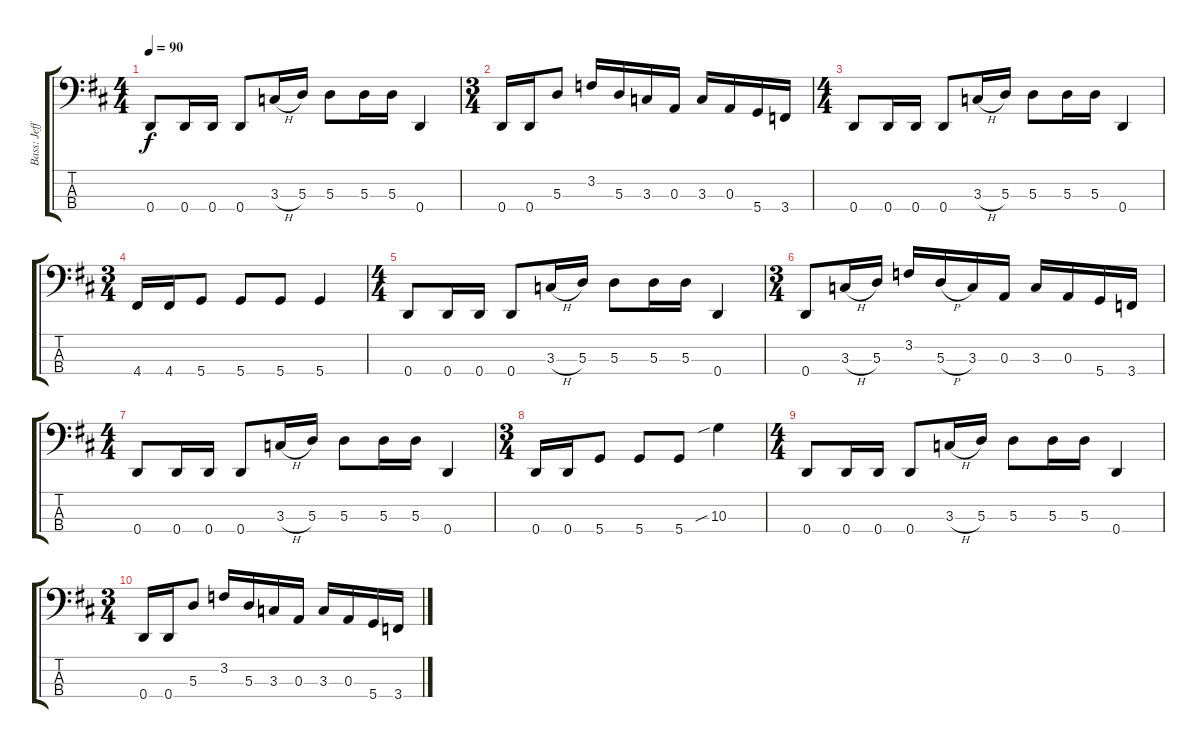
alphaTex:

\track ("Bass: Jeff" "Bass: Jeff") {instrument electricbassfinger}
\staff {score tabs}
\tuning (G2 D2 A1 D1) {hide}
\ts (4 4)
\tempo 90
\clef f4
\ks d
0.4.8{dy f} 0.4.16 0.4.16 0.4.8 3.3{h}.16 5.3.16 5.3.8 5.3.16 5.3.16 0.4.4 |
\ts (3 4)
0.4.16 0.4.16 5.3.8 3.2.16 5.3.16 3.3.16 0.3.16 3.3.16 0.3.16 5.4.16 3.4.16 |
\ts (4 4)
0.4.8 0.4.16 0.4.16 0.4.8 3.3{h}.16 5.3.16 5.3.8 5.3.16 5.3.16 0.4.4 |
\ts (3 4)
4.4.16 4.4.16 5.4.8 5.4.8 5.4.8 5.4.4 |
\ts (4 4)
0.4.8 0.4.16 0.4.16 0.4.8 3.3{h}.16 5.3.16 5.3.8 5.3.16 5.3.16 0.4.4 |
\ts (3 4)
0.4.8 3.3{h}.16 5.3.16 3.2.16 5.3{h}.16 3.3.16 0.3.16 3.3.16 0.3.16 5.4.16 3.4.16 |
\ts (4 4)
0.4.8 0.4.16 0.4.16 0.4.8 3.3{h}.16 5.3.16 5.3.8 5.3.16 5.3.16 0.4.4 |
\ts (3 4)
0.4.16 0.4.16 5.4.8 5.4.8 5.4.8 10.3{sib}.4 |
\ts (4 4)
0.4.8 0.4.16 0.4.16 0.4.8 3.3{h}.16 5.3.16 5.3.8 5.3.16 5.3.16 0.4.4 |
\ts (3 4)
0.4.16 0.4.16 5.3.8 3.2.16 5.3.16 3.3.16 0.3.16 3.3.16 0.3.16 5.4.16 3.4.16
